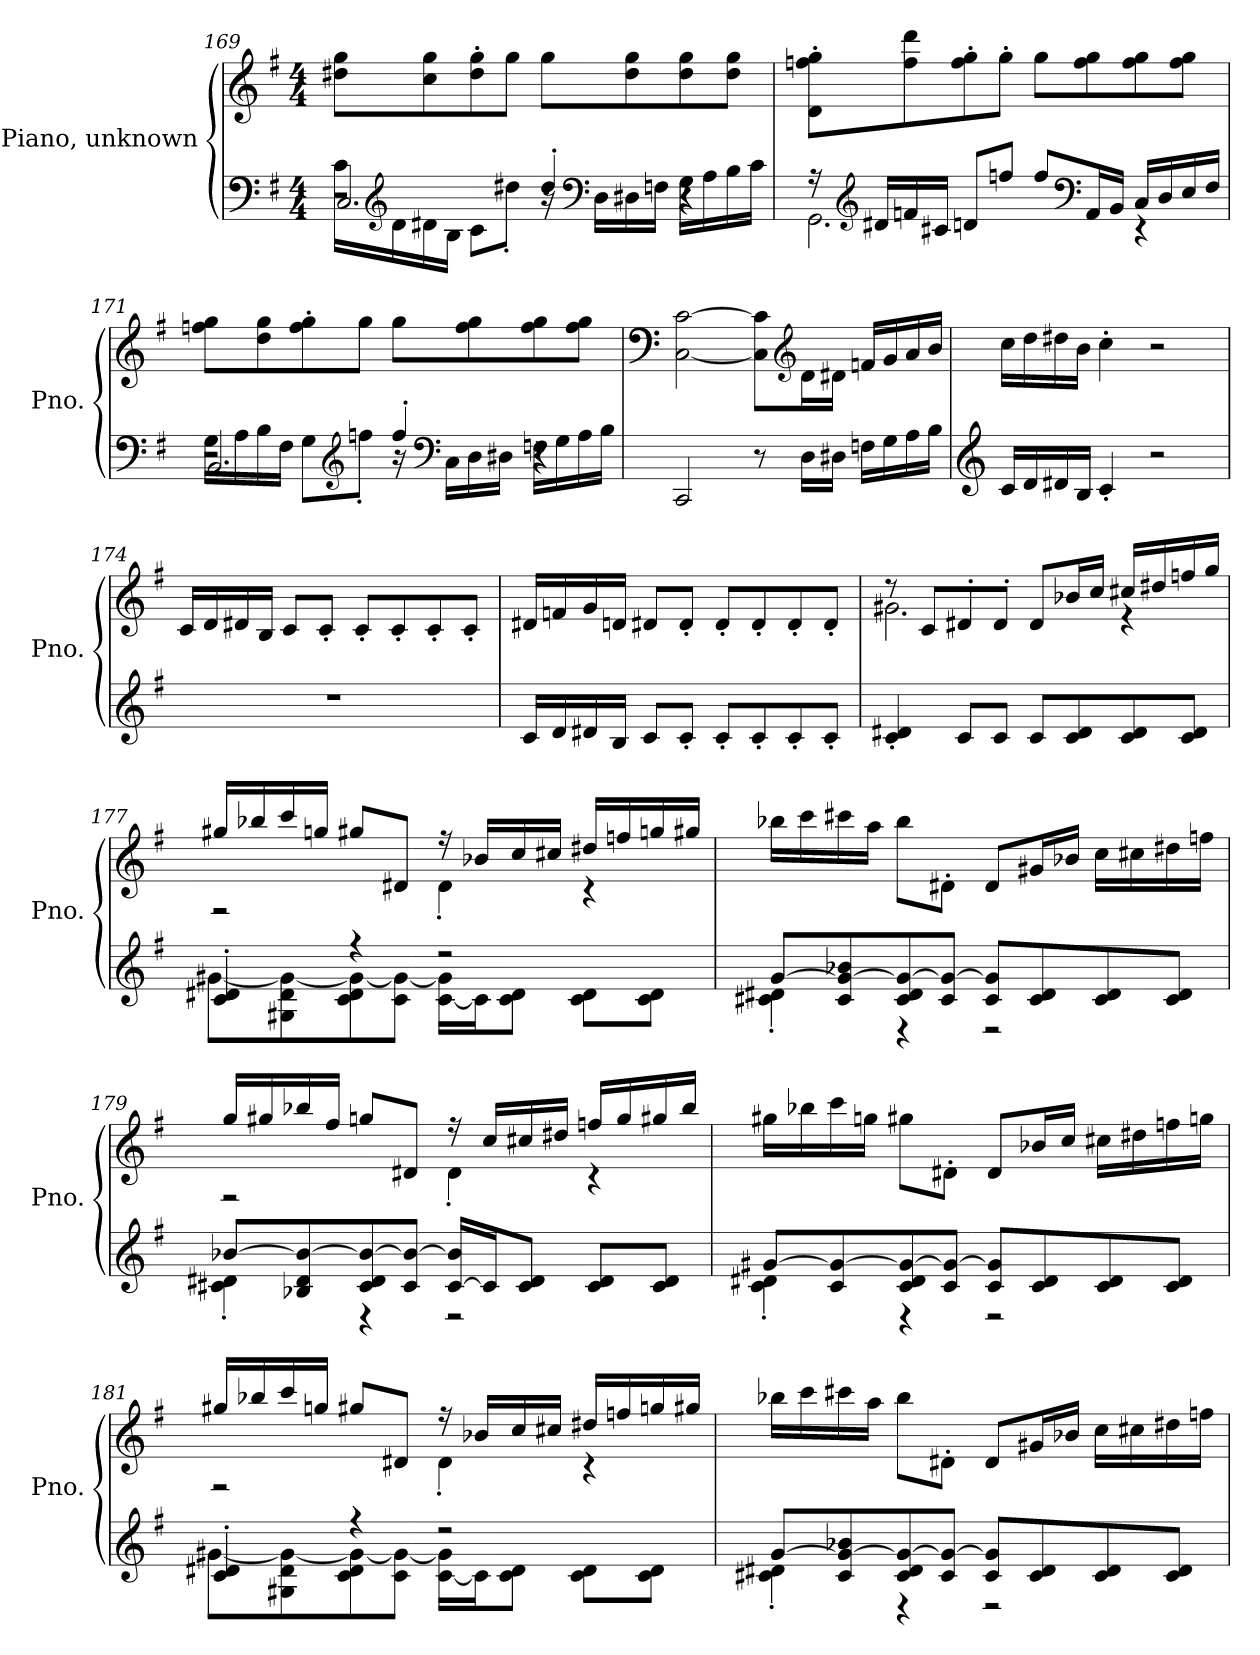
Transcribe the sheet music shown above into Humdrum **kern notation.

**kern	**kern
*part1	*part1
*staff2	*staff1
*I"Piano, unknown	*
*I'Pno.	*
*clefF4	*clefG2
*k[f#]	*k[f#]
*M4/4	*M4/4
=169	=169
*^	*
*	*^	*
2r	16c\LL	2.C/	8dd#X\ 8gg\L
*clefG2	*	*	*
.	16d\	.	.
.	16d#X\	.	8cc\ 8gg\
.	16B\JJ	.	.
.	8c\L	.	8dd#\' 8gg\'
.	8dd#X'\J	.	8gg\J
4dd#'/	16r	.	8gg\L
*clefF4	*	*	*
.	16D\LL	.	.
.	16D#X\	.	8dd#\ 8gg\
.	16Fn\JJ	.	.
4r	16G\LL	4r	8dd#\ 8gg\
.	16A\	.	.
.	16B\	.	8dd#\ 8gg\J
.	16c\JJ	.	.
*	*v	*v	*
!!LO:LB:g=z
=170	=170	=170
16r	2.GG\	8d\' 8ffn\' 8gg\'L
*clefG2	*	*
16d#X/LL	.	.
16fn/	.	8ff\ 8ddd\
16c#X/JJ	.	.
8dn/L	.	8ff\' 8gg\'
8ffn/J	.	8gg'\J
8ff/L	.	8gg\L
*clefF4	*	*
16AA/L	.	8ff\ 8gg\
16BB/JJ	.	.
16C/LL	4r	8ff\ 8gg\
16D/	.	.
16E/	.	8ff\ 8gg\J
16F#/JJ	.	.
=171	=171	=171
*	*^	*
2r	16G\LL	2.BB/	8ffn\ 8gg\L
.	16A\	.	.
.	16B\	.	8dd\ 8gg\
.	16F#\JJ	.	.
.	8G\L	.	8ff\' 8gg\'
*clefG2	*	*	*
.	8ffn'\J	.	8gg\J
4ff'/	16r	.	8gg\L
*clefF4	*	*	*
.	16C\LL	.	.
.	16D\	.	8ff\ 8gg\
.	16D#X\JJ	.	.
4r	16Fn\LL	4r	8ff\ 8gg\
.	16G\	.	.
.	16A\	.	8ff\ 8gg\J
.	16B\JJ	.	.
*v	*v	*v	*
!!LO:LB:g=z
=172	=172
*	*clefF4
2CC/	[2C\ [2c\
8r	8C\] 8c\]L
*	*clefG2
16D\LL	16d\L
16D#X\JJ	16d#X\JJ
16Fn\LL	16fn/LL
16G\	16g/
16A\	16a/
16B\JJ	16b/JJ
=173	=173
*clefG2	*
16c/LL	16cc\LL
16d/	16dd\
16d#X/	16dd#X\
16B/JJ	16b\JJ
4c'/	4cc'\
2r	2r
=174	=174
1r	16c/LL
.	16d/
.	16d#X/
.	16B/JJ
.	8c/L
.	8c'/J
.	8c'/L
.	8c'/
.	8c'/
.	8c'/J
!!LO:LB:g=z
=175	=175
16c/LL	16d#X/LL
16d/	16fn/
16d#X/	16g/
16B/JJ	16dn/JJ
8c/L	8d#X/L
8c'/J	8d#'/J
8c'/L	8d#'/L
8c'/	8d#'/
8c'/	8d#'/
8c'/J	8d#'/J
=176	=176
*	*^
4c/' 4d#X/'	8r	2.g#X\
.	8c/L	.
8c/L	8d#X'/	.
8c/J	8d#'/J	.
8c/L	8d#/L	.
8c/ 8d#/	16b-X/L	.
.	16cc/JJ	.
8c/ 8d#/	16cc#X/LL	4r
.	16dd#X/	.
8c/ 8d#/J	16ffn/	.
.	16gg/JJ	.
!!LO:PB:g=z	!!
=177	=177	=177
*^	*	*
4c/' 4d#X/'	[8g#X\L	16gg#X/LL	2r
.	.	16bb-X/	.
.	8G#X\ 8d#\ 8g#\_	16ccc/	.
.	.	16ggn/JJ	.
4r	8c\ 8d#\ 8g#\_	8gg#X/L	.
.	8c\ 8g#\_J	8d#X/J	.
2r	[16c\ 16g#\]LL	16r	4d#'\
.	16c\J]	16b-X/LL	.
.	8c\ 8d#\J	16cc/	.
.	.	16cc#X/JJ	.
.	8c\ 8d#\L	16dd#X/LL	4r
.	.	16ffn/	.
.	8c\ 8d#\J	16ggn/	.
.	.	16gg#X/JJ	.
*	*	*v	*v
!!LO:LB:g=z
=178	=178	=178
[8g/L	4c#X\' 4d#X\'	16bb-X\LL
.	.	16ccc\
8c#/ 8g/_ 8b-X/	.	16ccc#X\
.	.	16aa\JJ
8c#/ 8d#/ 8g/_	4r	8bb-\L
8c#/ 8g/_J	.	8d#X'\J
8c#/ 8g/]L	2r	8d#/L
8c#/ 8d#/	.	16g#X/L
.	.	16b-X/JJ
8c#/ 8d#/	.	16cc\LL
.	.	16cc#X\
8c#/ 8d#/J	.	16dd#X\
.	.	16ffn\JJ
!!LO:LB:g=z
=179	=179	=179
*	*	*^
[8b-X/L	4c#X\' 4d#X\'	16gg/LL	2r
.	.	16gg#X/	.
8B-X/ 8d#/ 8b-/_	.	16bb-X/	.
.	.	16ff#/JJ	.
8c#/ 8d#/ 8b-/_	4r	8ggn/L	.
8c#/ 8b-/_J	.	8d#X/J	.
[16c#/ 16b-/]LL	2r	16r	4d#'\
16c#/J]	.	16cc/LL	.
8c#/ 8d#/J	.	16cc#X/	.
.	.	16dd#X/JJ	.
8c#/ 8d#/L	.	16ffn/LL	4r
.	.	16gg/	.
8c#/ 8d#/J	.	16gg#X/	.
.	.	16bb-/JJ	.
*	*	*v	*v
!!LO:LB:g=z
=180	=180	=180
[8g#X/L	4c\' 4d#X\'	16gg#X\LL
.	.	16bb-X\
8c/ 8g#/_	.	16ccc\
.	.	16ggn\JJ
8c/ 8d#/ 8g#/_	4r	8gg#X\L
8c/ 8g#/_J	.	8d#X'\J
8c/ 8g#/]L	2r	8d#/L
8c/ 8d#/	.	16b-X/L
.	.	16cc/JJ
8c/ 8d#/	.	16cc#X\LL
.	.	16dd#X\
8c/ 8d#/J	.	16ffn\
.	.	16ggn\JJ
!!LO:LB:g=z
=181	=181	=181
*	*	*^
4c/' 4d#X/'	[8g#X\L	16gg#X/LL	2r
.	.	16bb-X/	.
.	8G#X\ 8d#\ 8g#\_	16ccc/	.
.	.	16ggn/JJ	.
4r	8c\ 8d#\ 8g#\_	8gg#X/L	.
.	8c\ 8g#\_J	8d#X/J	.
2r	[16c\ 16g#\]LL	16r	4d#'\
.	16c\J]	16b-X/LL	.
.	8c\ 8d#\J	16cc/	.
.	.	16cc#X/JJ	.
.	8c\ 8d#\L	16dd#X/LL	4r
.	.	16ffn/	.
.	8c\ 8d#\J	16ggn/	.
.	.	16gg#X/JJ	.
*	*	*v	*v
!!LO:LB:g=z
=182	=182	=182
[8g/L	4c#X\' 4d#X\'	16bb-X\LL
.	.	16ccc\
8c#/ 8g/_ 8b-X/	.	16ccc#X\
.	.	16aa\JJ
8c#/ 8d#/ 8g/_	4r	8bb-\L
8c#/ 8g/_J	.	8d#X'\J
8c#/ 8g/]L	2r	8d#/L
8c#/ 8d#/	.	16g#X/L
.	.	16b-X/JJ
8c#/ 8d#/	.	16cc\LL
.	.	16cc#X\
8c#/ 8d#/J	.	16dd#X\
.	.	16ffn\JJ
*v	*v	*
=	=
*-	*-
